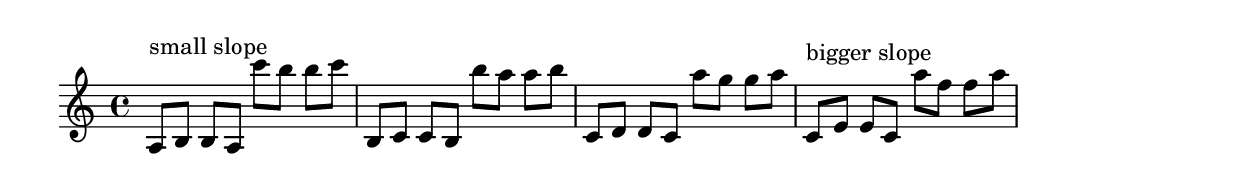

\version "2.6.0"
\header{

  texidoc="Simple beams on middle staffline are allowed to be
    slightly sloped, even if the notes have ledgers.  Beams reaching
    beyond middle line can have bigger slope."

}

\layout{
  raggedright = ##t
  indent = 0
}

\relative c'{
  %%\override Staff.Stem  #'beamed-lengths = #'(3.50)
  %%  c8[ d]
  %%  d[ c]
  %% r2
  %% \override Staff.Stem  #'beamed-lengths = #'(3.26)

  a8[^"small slope" b]
  b[ a]

  c''[ b]
  b[ c]

				% baerenreiter test
  b,,[ c]
  c[ b]

  b''[ a]
  a[ b]

  c,,[ d]
  d[ c]
  
  a''[ g]
  g[ a]

  c,,[^"bigger slope" e]
  e[ c]
  
  a''[ f]
  f[ a]
}

